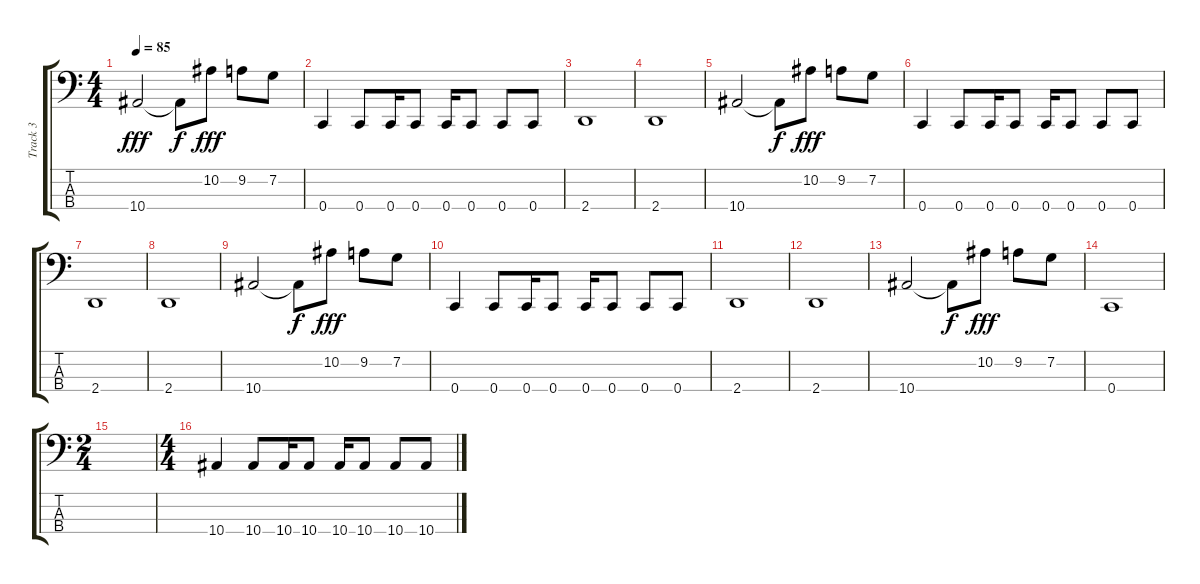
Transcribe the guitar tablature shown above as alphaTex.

\track ("Track 3" "Track 3") {instrument electricbassfinger}
\staff {score tabs}
\tuning (F2 C2 G1 C1) {hide}
\ts (4 4)
\tempo 85
\clef f4
\ks c
10.4.2{dy fff} 10.4{t}.8{dy f} 10.2.8{dy fff} 9.2.8 7.2.8 |
0.4.4 0.4.8 0.4.16 0.4.8 0.4.16 0.4.8 0.4.8 0.4.8 |
2.4.1 |
2.4.1 |
10.4.2 10.4{t}.8{dy f} 10.2.8{dy fff} 9.2.8 7.2.8 |
0.4.4 0.4.8 0.4.16 0.4.8 0.4.16 0.4.8 0.4.8 0.4.8 |
2.4.1 |
2.4.1 |
10.4.2 10.4{t}.8{dy f} 10.2.8{dy fff} 9.2.8 7.2.8 |
0.4.4 0.4.8 0.4.16 0.4.8 0.4.16 0.4.8 0.4.8 0.4.8 |
2.4.1 |
2.4.1 |
10.4.2 10.4{t}.8{dy f} 10.2.8{dy fff} 9.2.8 7.2.8 |
0.4.1 |
\ts (2 4)
|
\ts (4 4)
10.4.4 10.4.8 10.4.16 10.4.8 10.4.16 10.4.8 10.4.8 10.4.8
